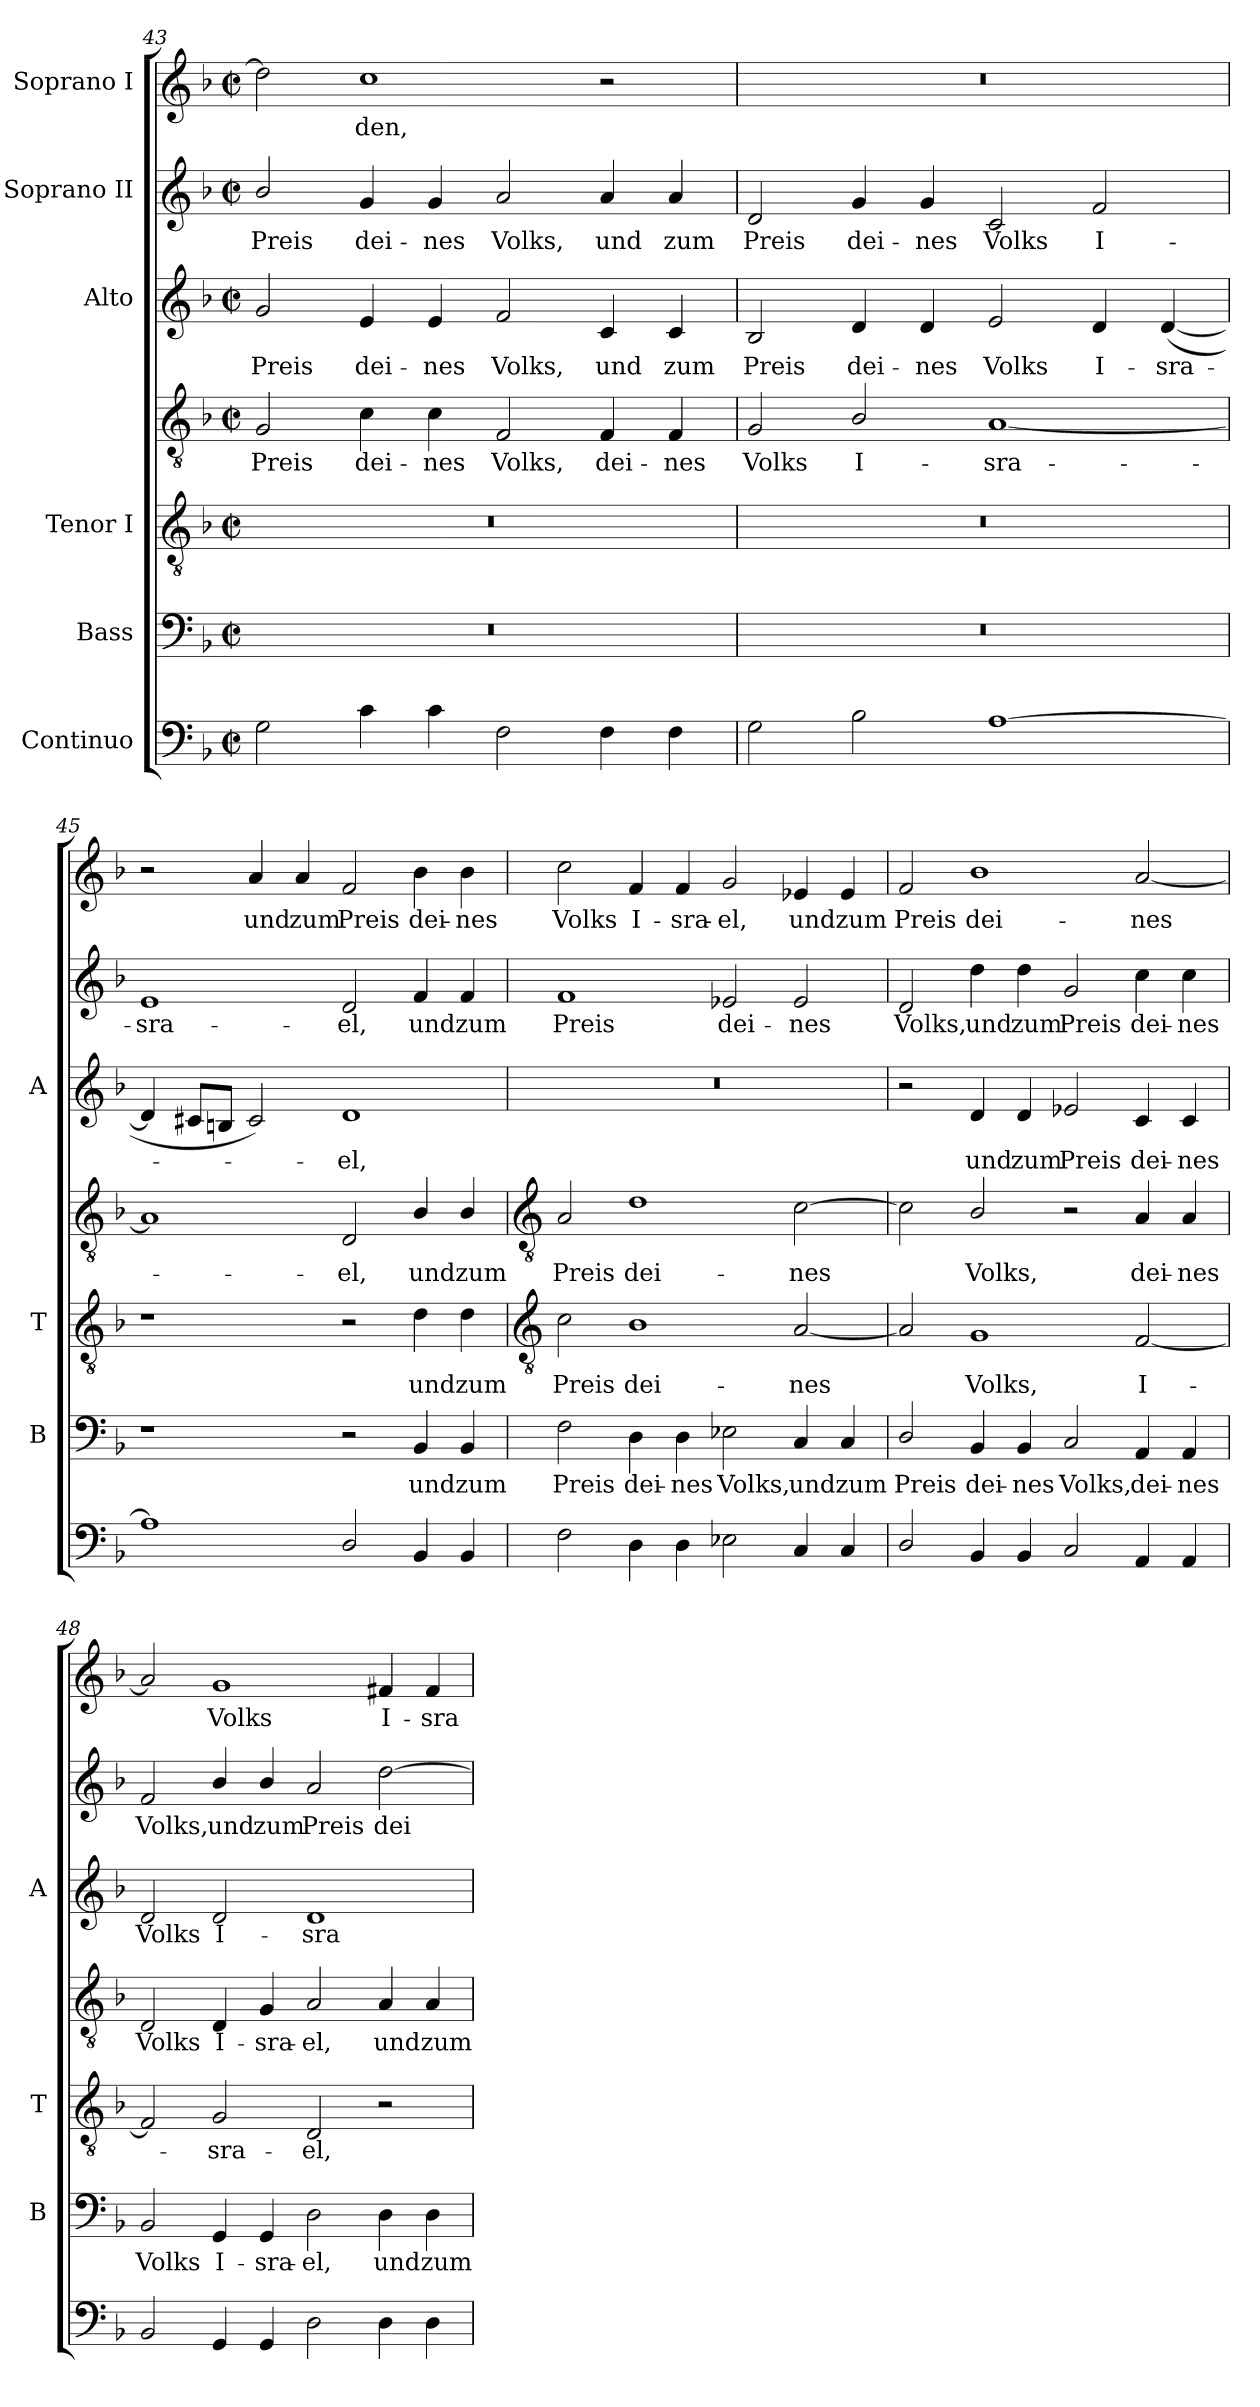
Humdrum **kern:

**kern	**kern	**text	**kern	**text	**kern	**text	**kern	**text	**kern	**text	**kern	**text
*part6	*part5	*part5	*part4	*part4	*part4	*part4	*part3	*part3	*part2	*part2	*part1	*part1
*staff7	*staff6	*staff6	*staff5	*staff5	*staff4	*staff4	*staff3	*staff3	*staff2	*staff2	*staff1	*staff1
*I"Continuo	*I"Bass	*	*I"Tenor I	*	*	*	*I"Alto	*	*I"Soprano II	*	*I"Soprano I	*
*	*I'B	*	*I'T	*	*	*	*I'A	*	*	*	*	*
!!LO:LB:g=z
*clefF4	*clefF4	*	*clefGv2	*	*clefGv2	*	*clefG2	*	*clefG2	*	*clefG2	*
*k[b-]	*k[b-]	*	*k[b-]	*	*k[b-]	*	*k[b-]	*	*k[b-]	*	*k[b-]	*
*F:	*F:	*	*F:	*	*F:	*	*F:	*	*F:	*	*F:	*
*M4/2	*M4/2	*	*M4/2	*	*M4/2	*	*M4/2	*	*M4/2	*	*M4/2	*
*met(c|)	*met(c|)	*	*met(c|)	*	*met(c|)	*	*met(c|)	*	*met(c|)	*	*met(c|)	*
=43	=43	=43	=43	=43	=43	=43	=43	=43	=43	=43	=43	=43
!	!	!	!	!	!	!LO:LY:b	!	!LO:LY:b	!	!LO:LY:b	!	!
2G	0r	.	0r	.	2G	Preis	2g	Preis	2b-/	Preis	2dd]	.
!	!	!	!	!	!	!LO:LY:b	!	!LO:LY:b	!	!LO:LY:b	!	!LO:LY:b
4c	.	.	.	.	4c	dei-	4e	dei-	4g	dei-	1cc	den,
!	!	!	!	!	!	!LO:LY:b	!	!LO:LY:b	!	!LO:LY:b	!	!
4c	.	.	.	.	4c	-nes	4e	-nes	4g	-nes	.	.
!	!	!	!	!	!	!LO:LY:b	!	!LO:LY:b	!	!LO:LY:b	!	!
2F	.	.	.	.	2F	Volks,	2f	Volks,	2a	Volks,	.	.
!	!	!	!	!	!	!LO:LY:b	!	!LO:LY:b	!	!LO:LY:b	!	!
4F	.	.	.	.	4F	dei-	4c	und	4a	und	2r	.
!	!	!	!	!	!	!LO:LY:b	!	!LO:LY:b	!	!LO:LY:b	!	!
4F	.	.	.	.	4F	-nes	4c	zum	4a	zum	.	.
=44	=44	=44	=44	=44	=44	=44	=44	=44	=44	=44	=44	=44
!	!	!	!	!	!	!LO:LY:b	!	!LO:LY:b	!	!LO:LY:b	!	!
2G	0r	.	0r	.	2G	Volks	2B-	Preis	2d	Preis	0r	.
!	!	!	!	!	!	!LO:LY:b	!	!LO:LY:b	!	!LO:LY:b	!	!
2B-	.	.	.	.	2B-/	I-	4d	dei-	4g	dei-	.	.
!	!	!	!	!	!	!	!	!LO:LY:b	!	!LO:LY:b	!	!
.	.	.	.	.	.	.	4d	-nes	4g	-nes	.	.
!	!	!	!	!	!	!LO:LY:b	!	!LO:LY:b	!	!LO:LY:b	!	!
[1A	.	.	.	.	[1A	-sra-	2e	Volks	2c	Volks	.	.
!	!	!	!	!	!	!	!	!LO:LY:b	!	!LO:LY:b	!	!
.	.	.	.	.	.	.	4d	I-	2f	I-	.	.
!	!	!	!	!	!	!	!	!LO:LY:b	!	!	!	!
.	.	.	.	.	.	.	(<[4d	-sra-	.	.	.	.
=45	=45	=45	=45	=45	=45	=45	=45	=45	=45	=45	=45	=45
!	!	!	!	!	!	!	!	!	!	!LO:LY:b	!	!
1A]	1r	.	1r	.	1A]	.	4d]	.	1e	-sra-	2r	.
.	.	.	.	.	.	.	8c#XL	.	.	.	.	.
.	.	.	.	.	.	.	8BnJ	.	.	.	.	.
!	!	!	!	!	!	!	!	!	!	!	!	!LO:LY:b
.	.	.	.	.	.	.	2c#)	.	.	.	4a	und
!	!	!	!	!	!	!	!	!	!	!	!	!LO:LY:b
.	.	.	.	.	.	.	.	.	.	.	4a	zum
!	!	!	!	!	!	!LO:LY:b	!	!LO:LY:b	!	!LO:LY:b	!	!LO:LY:b
2D/	2r	.	2r	.	2D	el,	1d	el,	2d	-el,	2f	Preis
!	!	!LO:LY:b	!	!LO:LY:b	!	!LO:LY:b	!	!	!	!LO:LY:b	!	!LO:LY:b
4BB-	4BB-	und	4d	und	4B-/	und	.	.	4f	und	4b-	dei-
!	!	!LO:LY:b	!	!LO:LY:b	!	!LO:LY:b	!	!	!	!LO:LY:b	!	!LO:LY:b
4BB-	4BB-	zum	4d	zum	4B-/	zum	.	.	4f	zum	4b-	-nes
!!LO:LB:g=z
=46	=46	=46	=46	=46	=46	=46	=46	=46	=46	=46	=46	=46
*	*	*	*clefGv2	*	*clefGv2	*	*	*	*	*	*	*
!	!	!LO:LY:b	!	!LO:LY:b	!	!LO:LY:b	!	!	!	!LO:LY:b	!	!LO:LY:b
2F	2F	Preis	2c	Preis	2A	Preis	0r	.	1f	Preis	2cc	Volks
!	!	!LO:LY:b	!	!LO:LY:b	!	!LO:LY:b	!	!	!	!	!	!LO:LY:b
4D	4D	dei-	1B-	dei-	1d	dei-	.	.	.	.	4f	I-
!	!	!LO:LY:b	!	!	!	!	!	!	!	!	!	!LO:LY:b
4D	4D	-nes	.	.	.	.	.	.	.	.	4f	-sra-
!	!	!LO:LY:b	!	!	!	!	!	!	!	!LO:LY:b	!	!LO:LY:b
2E-X	2E-X	Volks,	.	.	.	.	.	.	2e-X	dei-	2g	-el,
!	!	!LO:LY:b	!	!LO:LY:b	!	!LO:LY:b	!	!	!	!LO:LY:b	!	!LO:LY:b
4C	4C	und	[2A	-nes	[2c	-nes	.	.	2e-	-nes	4e-X	und
!	!	!LO:LY:b	!	!	!	!	!	!	!	!	!	!LO:LY:b
4C	4C	zum	.	.	.	.	.	.	.	.	4e-	zum
=47	=47	=47	=47	=47	=47	=47	=47	=47	=47	=47	=47	=47
!	!	!LO:LY:b	!	!	!	!	!	!	!	!LO:LY:b	!	!LO:LY:b
2D/	2D/	Preis	2A]	.	2c]	.	2r	.	2d	Volks,	2f	Preis
!	!	!LO:LY:b	!	!LO:LY:b	!	!LO:LY:b	!	!LO:LY:b	!	!LO:LY:b	!	!LO:LY:b
4BB-	4BB-	dei-	1G	Volks,	2B-/	Volks,	4d	und	4dd	und	1b-	dei-
!	!	!LO:LY:b	!	!	!	!	!	!LO:LY:b	!	!LO:LY:b	!	!
4BB-	4BB-	-nes	.	.	.	.	4d	zum	4dd	zum	.	.
!	!	!LO:LY:b	!	!	!	!	!	!LO:LY:b	!	!LO:LY:b	!	!
2C	2C	Volks,	.	.	2r	.	2e-X	Preis	2g	Preis	.	.
!	!	!LO:LY:b	!	!LO:LY:b	!	!LO:LY:b	!	!LO:LY:b	!	!LO:LY:b	!	!LO:LY:b
4AA	4AA	dei-	[2F	I-	4A	dei-	4c	dei-	4cc	dei-	[2a	-nes
!	!	!LO:LY:b	!	!	!	!LO:LY:b	!	!LO:LY:b	!	!LO:LY:b	!	!
4AA	4AA	-nes	.	.	4A	-nes	4c	-nes	4cc	-nes	.	.
=48	=48	=48	=48	=48	=48	=48	=48	=48	=48	=48	=48	=48
!	!	!LO:LY:b	!	!	!	!LO:LY:b	!	!LO:LY:b	!	!LO:LY:b	!	!
2BB-	2BB-	Volks	2F]	.	2D	Volks	2d	Volks	2f	Volks,	2a]	.
!	!	!LO:LY:b	!	!LO:LY:b	!	!LO:LY:b	!	!LO:LY:b	!	!LO:LY:b	!	!LO:LY:b
4GG	4GG	I-	2G	sra-	4D	I-	2d	I-	4b-/	und	1g	Volks
!	!	!LO:LY:b	!	!	!	!LO:LY:b	!	!	!	!LO:LY:b	!	!
4GG	4GG	-sra-	.	.	4G	-sra-	.	.	4b-/	zum	.	.
!	!	!LO:LY:b	!	!LO:LY:b	!	!LO:LY:b	!	!LO:LY:b	!	!LO:LY:b	!	!
2D	2D	-el,	2D	-el,	2A	-el,	1d	-sra-	2a	Preis	.	.
!	!	!LO:LY:b	!	!	!	!LO:LY:b	!	!	!	!LO:LY:b	!	!LO:LY:b
4D	4D	und	2r	.	4A	und	.	.	[2dd	dei-	4f#X	I-
!	!	!LO:LY:b	!	!	!	!LO:LY:b	!	!	!	!	!	!LO:LY:b
4D	4D	zum	.	.	4A	zum	.	.	.	.	4f#	-sra-
=	=	=	=	=	=	=	=	=	=	=	=	=
*-	*-	*-	*-	*-	*-	*-	*-	*-	*-	*-	*-	*-
